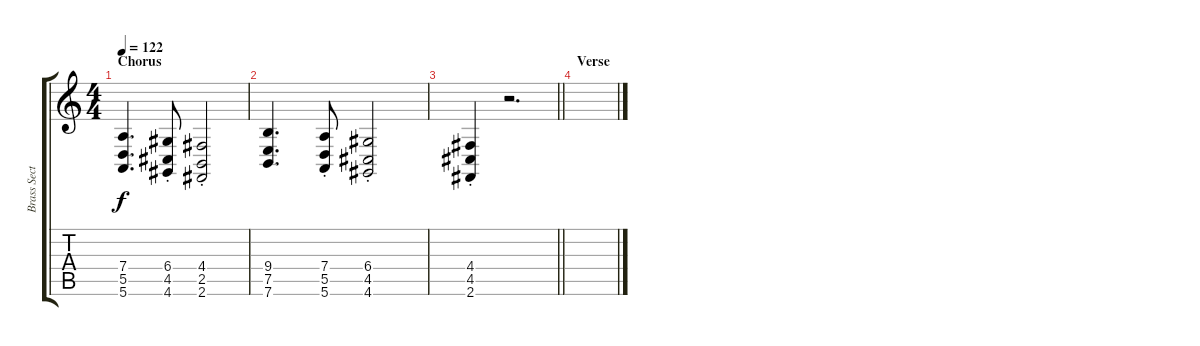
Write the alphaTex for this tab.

\track ("Brass Section" "Brass Sect") {instrument brasssection bank 255}
\staff {score tabs}
\tuning (E4 B3 G3 D3 A2 E2) {hide}
\ts (4 4)
\section ("" "Chorus")
\tempo 122
\clef g2
\ks c
(7.4 5.5 5.6).4{d dy f} (6.4{st} 4.5{st} 4.6{st}).8 (4.4{st} 2.5{st} 2.6{st}).2 |
(9.4 7.5 7.6).4{d} (7.4{st} 5.5{st} 5.6{st}).8 (6.4{st} 4.5{st} 4.6{st}).2 |
\barLineRight lightlight
(4.4{st} 4.5{st} 2.6{st}).4 r.2{d} |
\section ("" "Verse")
